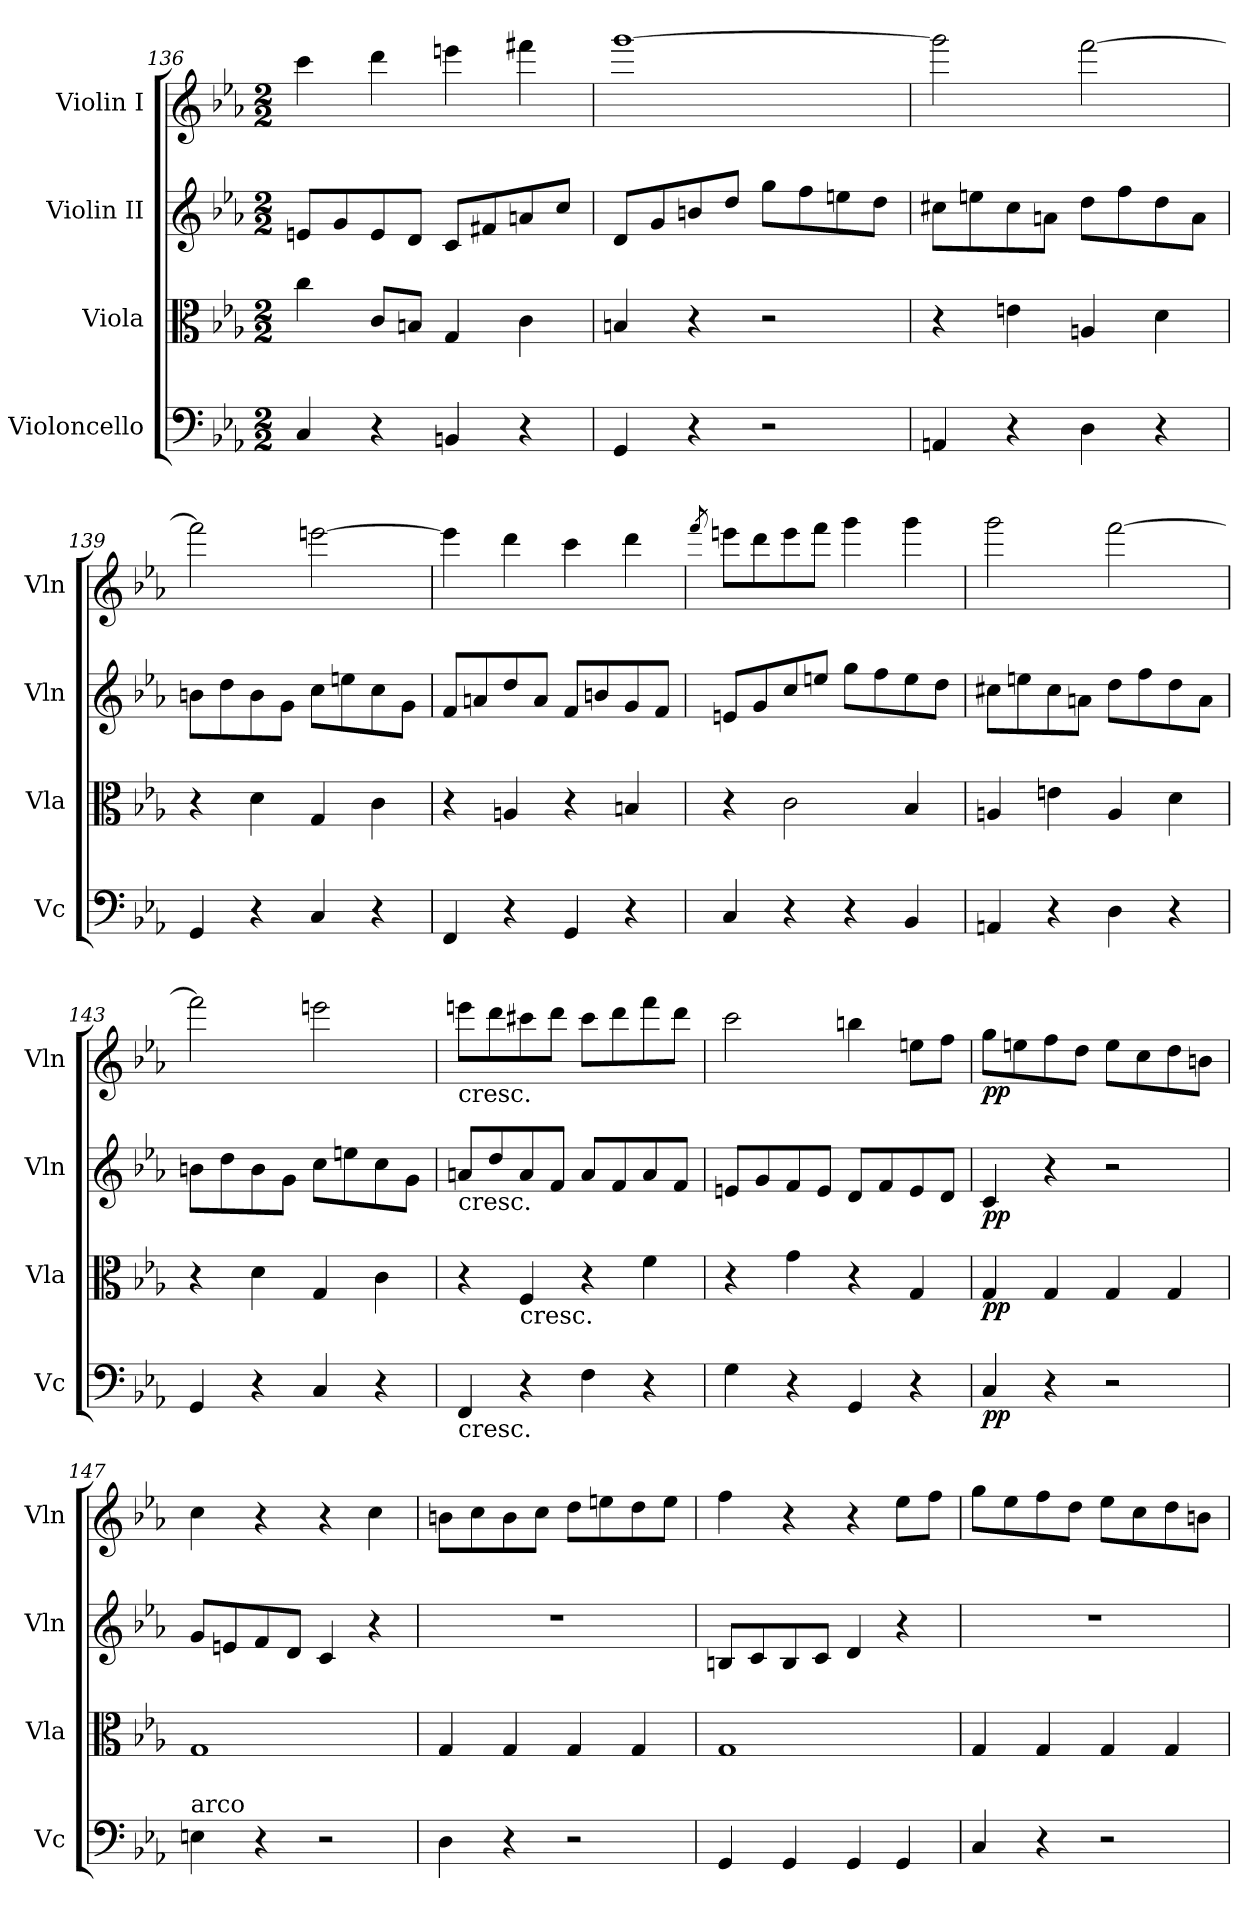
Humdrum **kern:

**kern	**dynam	**kern	**dynam	**kern	**dynam	**kern	**dynam
*part4	*part4	*part3	*part3	*part2	*part2	*part1	*part1
*staff4	*staff4	*staff3	*staff3	*staff2	*staff2	*staff1	*staff1
*I"Violoncello	*	*I"Viola	*	*I"Violin II	*	*I"Violin I	*
*I'Vc	*	*I'Vla	*	*I'Vln	*	*I'Vln	*
!!LO:PB:g=z
*clefF4	*	*clefC3	*	*clefG2	*	*clefG2	*
*k[b-e-a-]	*	*k[b-e-a-]	*	*k[b-e-a-]	*	*k[b-e-a-]	*
*M2/2	*	*M2/2	*	*M2/2	*	*M2/2	*
=136	=136	=136	=136	=136	=136	=136	=136
4C/	.	4cc\	.	8en/L	.	4ccc\	.
.	.	.	.	8g/	.	.	.
4r	.	8c/L	.	8e/	.	4ddd\	.
.	.	8Bn/J	.	8d/J	.	.	.
4BBn/	.	4G/	.	8c/L	.	4eeen\	.
.	.	.	.	8f#X/	.	.	.
4r	.	4c\	.	8an/	.	4fff#X\	.
.	.	.	.	8cc/J	.	.	.
=137	=137	=137	=137	=137	=137	=137	=137
4GG/	.	4Bn/	.	8d/L	.	[1ggg	.
.	.	.	.	8g/	.	.	.
4r	.	4r	.	8bn/	.	.	.
.	.	.	.	8dd/J	.	.	.
2r	.	2r	.	8gg\L	.	.	.
.	.	.	.	8ff\	.	.	.
.	.	.	.	8een\	.	.	.
.	.	.	.	8dd\J	.	.	.
=138	=138	=138	=138	=138	=138	=138	=138
4AAn/	.	4r	.	8cc#X\L	.	2ggg\]	.
.	.	.	.	8een\	.	.	.
4r	.	4en\	.	8cc#\	.	.	.
.	.	.	.	8an\J	.	.	.
4D\	.	4An/	.	8dd\L	.	[2fff\	.
.	.	.	.	8ff\	.	.	.
4r	.	4d\	.	8dd\	.	.	.
.	.	.	.	8a\J	.	.	.
!!LO:PB:g=z
=139	=139	=139	=139	=139	=139	=139	=139
4GG/	.	4r	.	8bn\L	.	2fff\]	.
.	.	.	.	8dd\	.	.	.
4r	.	4d\	.	8b\	.	.	.
.	.	.	.	8g\J	.	.	.
4C/	.	4G/	.	8cc\L	.	[2eeen\	.
.	.	.	.	8een\	.	.	.
4r	.	4c\	.	8cc\	.	.	.
.	.	.	.	8g\J	.	.	.
=140	=140	=140	=140	=140	=140	=140	=140
4FF/	.	4r	.	8f/L	.	4eee\]	.
.	.	.	.	8an/	.	.	.
4r	.	4An/	.	8dd/	.	4ddd\	.
.	.	.	.	8a/J	.	.	.
4GG/	.	4r	.	8f/L	.	4ccc\	.
.	.	.	.	8bn/	.	.	.
4r	.	4Bn/	.	8g/	.	4ddd\	.
.	.	.	.	8f/J	.	.	.
=141	=141	=141	=141	=141	=141	=141	=141
.	.	.	.	.	.	8qfff/	.
4C/	.	4r	.	8en/L	.	8eeen\L	.
.	.	.	.	8g/	.	8ddd\	.
4r	.	2c\	.	8cc/	.	8eee\	.
.	.	.	.	8een/J	.	8fff\J	.
4r	.	.	.	8gg\L	.	4ggg\	.
.	.	.	.	8ff\	.	.	.
4BB-/	.	4B-/	.	8ee\	.	4ggg\	.
.	.	.	.	8dd\J	.	.	.
!!LO:LB:g=z
=142	=142	=142	=142	=142	=142	=142	=142
4AAn/	.	4An/	.	8cc#X\L	.	2ggg\	.
.	.	.	.	8een\	.	.	.
4r	.	4en\	.	8cc#\	.	.	.
.	.	.	.	8an\J	.	.	.
4D\	.	4A/	.	8dd\L	.	[2fff\	.
.	.	.	.	8ff\	.	.	.
4r	.	4d\	.	8dd\	.	.	.
.	.	.	.	8a\J	.	.	.
=143	=143	=143	=143	=143	=143	=143	=143
4GG/	.	4r	.	8bn\L	.	2fff\]	.
.	.	.	.	8dd\	.	.	.
4r	.	4d\	.	8b\	.	.	.
.	.	.	.	8g\J	.	.	.
4C/	.	4G/	.	8cc\L	.	2eeen\	.
.	.	.	.	8een\	.	.	.
4r	.	4c\	.	8cc\	.	.	.
.	.	.	.	8g\J	.	.	.
=144	=144	=144	=144	=144	=144	=144	=144
!	!	!	!	!	!	!LO:TX:b:t=cresc.	!
!	!	!	!	!LO:TX:b:t=cresc.	!	!	!
!LO:TX:b:t=cresc.	!	!	!	!	!	!	!
4FF/	.	4r	.	8an/L	.	8eeen\L	.
.	.	.	.	8dd/	.	8ddd\	.
!	!	!LO:TX:b:t=cresc.	!	!	!	!	!
4r	.	4F/	.	8a/	.	8ccc#X\	.
.	.	.	.	8f/J	.	8ddd\J	.
4F\	.	4r	.	8a/L	.	8ccc#\L	.
.	.	.	.	8f/	.	8ddd\	.
4r	.	4f\	.	8a/	.	8fff\	.
.	.	.	.	8f/J	.	8ddd\J	.
!!LO:PB:g=z
=145	=145	=145	=145	=145	=145	=145	=145
4G\	.	4r	.	8en/L	.	2ccc\	.
.	.	.	.	8g/	.	.	.
4r	.	4g\	.	8f/	.	.	.
.	.	.	.	8e/J	.	.	.
4GG/	.	4r	.	8d/L	.	4bbn\	.
.	.	.	.	8f/	.	.	.
4r	.	4G/	.	8e/	.	8een\L	.
.	.	.	.	8d/J	.	8ff\J	.
=146	=146	=146	=146	=146	=146	=146	=146
!	!LO:DY:b	!	!LO:DY:b	!	!LO:DY:b	!	!LO:DY:b
4C/	pp	4G/	pp	4c/	pp	8gg\L	pp
.	.	.	.	.	.	8een\	.
4r	.	4G/	.	4r	.	8ff\	.
.	.	.	.	.	.	8dd\J	.
2r	.	4G/	.	2r	.	8ee\L	.
.	.	.	.	.	.	8cc\	.
.	.	4G/	.	.	.	8dd\	.
.	.	.	.	.	.	8bn\J	.
=147	=147	=147	=147	=147	=147	=147	=147
!LO:TX:a:t=arco	!	!	!	!	!	!	!
4En\	.	1G	.	8g/L	.	4cc\	.
.	.	.	.	8en/	.	.	.
4r	.	.	.	8f/	.	4r	.
.	.	.	.	8d/J	.	.	.
2r	.	.	.	4c/	.	4r	.
.	.	.	.	4r	.	4cc\	.
=148	=148	=148	=148	=148	=148	=148	=148
4D\	.	4G/	.	1r	.	8bn\L	.
.	.	.	.	.	.	8cc\	.
4r	.	4G/	.	.	.	8b\	.
.	.	.	.	.	.	8cc\J	.
2r	.	4G/	.	.	.	8dd\L	.
.	.	.	.	.	.	8een\	.
.	.	4G/	.	.	.	8dd\	.
.	.	.	.	.	.	8ee\J	.
!!LO:PB:g=z
=149	=149	=149	=149	=149	=149	=149	=149
4GG/	.	1G	.	8Bn/L	.	4ff\	.
.	.	.	.	8c/	.	.	.
4GG/	.	.	.	8B/	.	4r	.
.	.	.	.	8c/J	.	.	.
4GG/	.	.	.	4d/	.	4r	.
4GG/	.	.	.	4r	.	8ee-\L	.
.	.	.	.	.	.	8ff\J	.
=150	=150	=150	=150	=150	=150	=150	=150
4C/	.	4G/	.	1r	.	8gg\L	.
.	.	.	.	.	.	8ee-\	.
4r	.	4G/	.	.	.	8ff\	.
.	.	.	.	.	.	8dd\J	.
2r	.	4G/	.	.	.	8ee-\L	.
.	.	.	.	.	.	8cc\	.
.	.	4G/	.	.	.	8dd\	.
.	.	.	.	.	.	8bn\J	.
=	=	=	=	=	=	=	=
*-	*-	*-	*-	*-	*-	*-	*-
